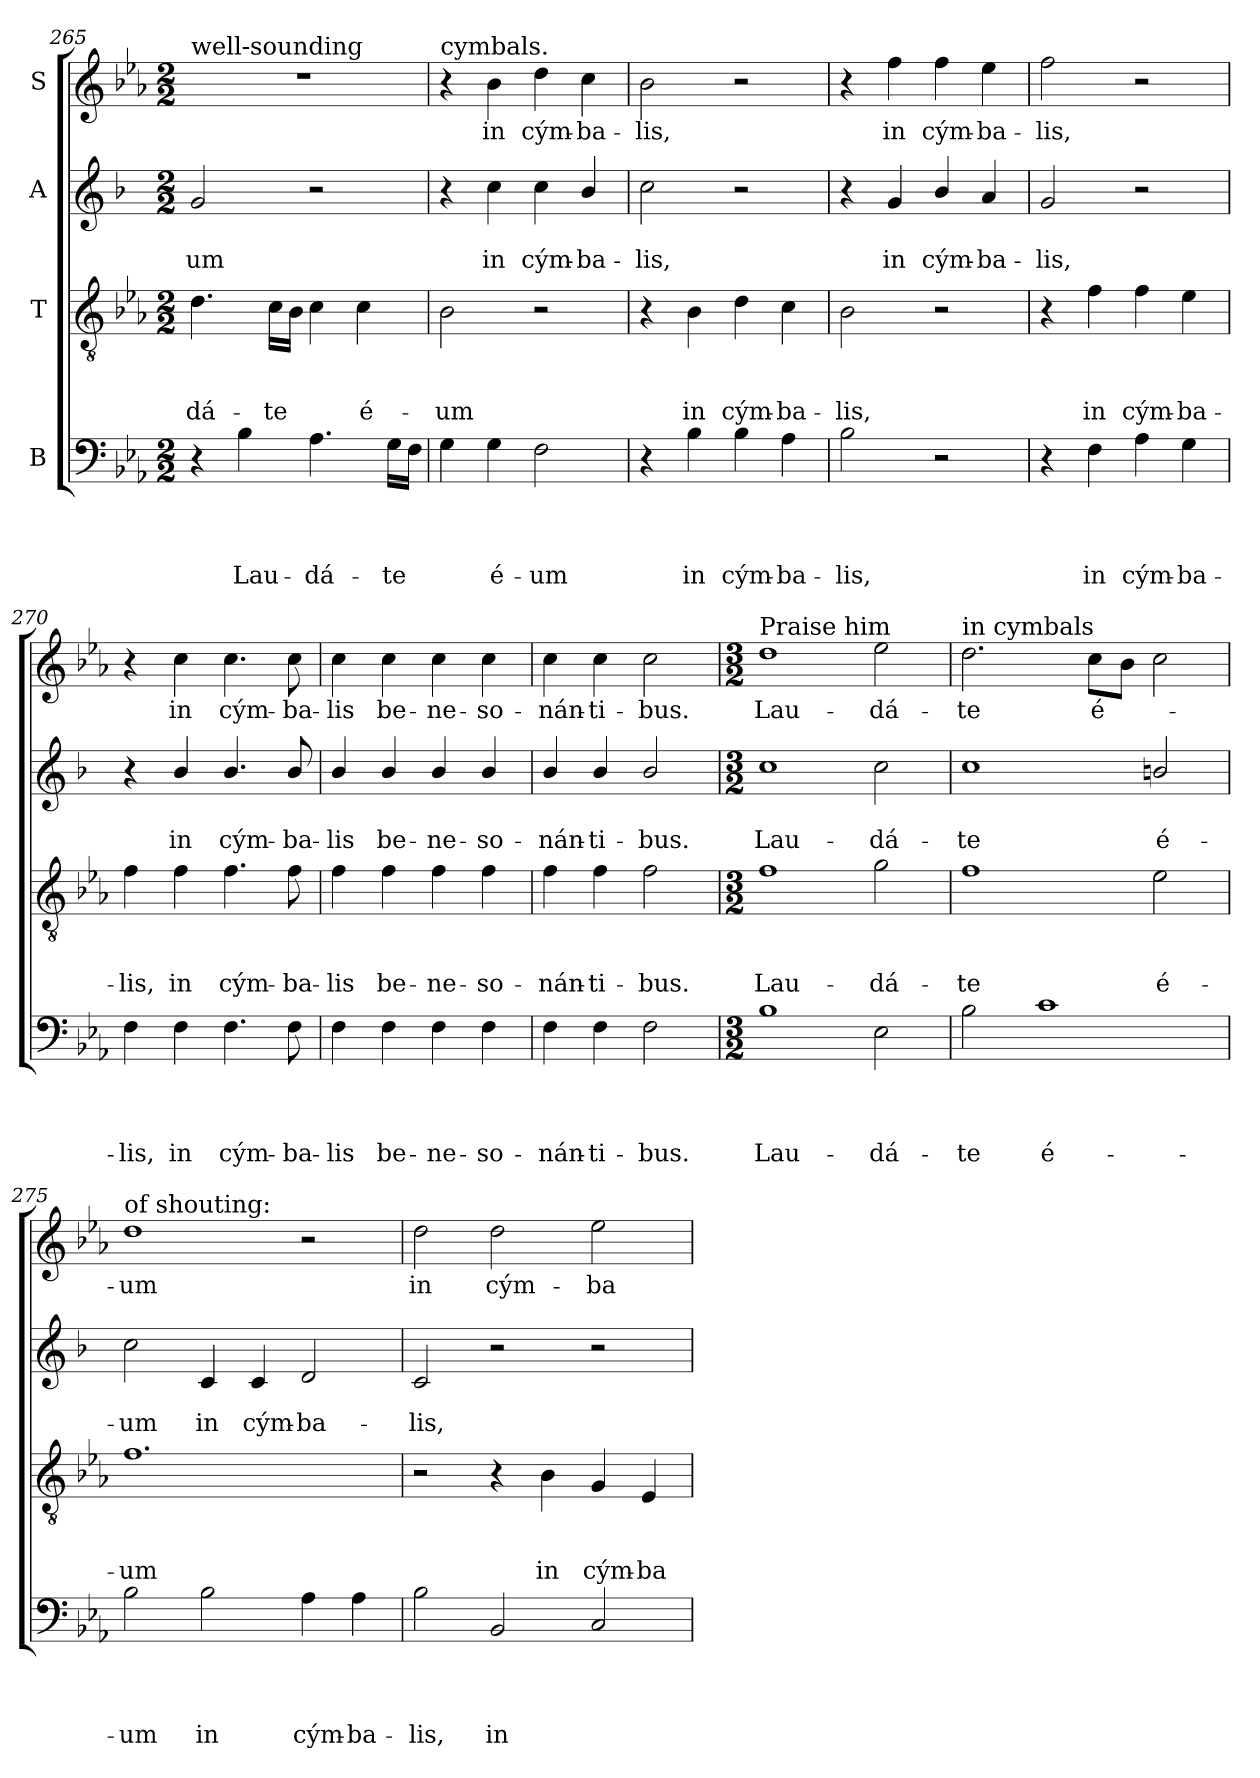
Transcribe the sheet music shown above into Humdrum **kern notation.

**kern	**text	**text	**text	**text	**kern	**text	**text	**text	**kern	**text	**text	**kern	**text
*part4	*part4	*part4	*part4	*part4	*part3	*part3	*part3	*part3	*part2	*part2	*part2	*part1	*part1
*staff4	*staff4	*staff4	*staff4	*staff4	*staff3	*staff3	*staff3	*staff3	*staff2	*staff2	*staff2	*staff1	*staff1
*I"B	*	*	*	*	*I"T	*	*	*	*I"A	*	*	*I"S	*
*clefF4	*	*	*	*	*clefGv2	*	*	*	*clefG2	*	*	*clefG2	*
*	*	*	*	*	*	*	*	*	*ITrd1c2	*	*	*	*
*k[b-e-a-]	*	*	*	*	*k[b-e-a-]	*	*	*	*k[b-e-a-]	*	*	*k[b-e-a-]	*
*E-:	*	*	*	*	*E-:	*	*	*	*E-:	*	*	*E-:	*
*M2/2	*	*	*	*	*M2/2	*	*	*	*M2/2	*	*	*M2/2	*
=265	=265	=265	=265	=265	=265	=265	=265	=265	=265	=265	=265	=265	=265
!	!	!	!	!	!	!	!	!	!	!	!	!LO:TX:a:t=well-sounding	!
!	!	!	!	!	!	!	!	!LO:LY:b	!	!	!LO:LY:b	!	!
4r	.	.	.	.	4.d\	.	.	-dá-	2f/	.	-um	1r	.
!	!	!	!	!LO:LY:b	!	!	!	!	!	!	!	!	!
4B-\	.	.	.	Lau-	.	.	.	.	.	.	.	.	.
!	!	!	!	!	!	!	!	!LO:LY:b	!	!	!	!	!
.	.	.	.	.	16c\LL	.	.	-te	.	.	.	.	.
.	.	.	.	.	16B-\JJ	.	.	.	.	.	.	.	.
!	!	!	!	!LO:LY:b	!	!	!	!	!	!	!	!	!
4.A-\	.	.	.	-dá-	4c\	.	.	.	2r	.	.	.	.
!	!	!	!	!	!	!	!	!LO:LY:b	!	!	!	!	!
.	.	.	.	.	4c\	.	.	é-	.	.	.	.	.
!	!	!	!	!LO:LY:b	!	!	!	!	!	!	!	!	!
16G\LL	.	.	.	-te	.	.	.	.	.	.	.	.	.
16F\JJ	.	.	.	.	.	.	.	.	.	.	.	.	.
=266	=266	=266	=266	=266	=266	=266	=266	=266	=266	=266	=266	=266	=266
!	!	!	!	!	!	!	!	!	!	!	!	!LO:TX:a:t=cymbals.	!
!	!	!	!	!	!	!	!	!LO:LY:b	!	!	!	!	!
4G\	.	.	.	.	2B-\	.	.	-um	4r	.	.	4r	.
!	!	!	!	!LO:LY:b	!	!	!	!	!	!	!LO:LY:b	!	!LO:LY:b
4G\	.	.	.	é-	.	.	.	.	4b-\	.	in	4b-\	in
!	!	!	!	!LO:LY:b	!	!	!	!	!	!	!LO:LY:b	!	!LO:LY:b
2F\	.	.	.	-um	2r	.	.	.	4b-\	.	cým-	4dd\	cým-
!	!	!	!	!	!	!	!	!	!	!	!LO:LY:b	!	!LO:LY:b
.	.	.	.	.	.	.	.	.	4a-/	.	-ba-	4cc\	-ba-
=267	=267	=267	=267	=267	=267	=267	=267	=267	=267	=267	=267	=267	=267
!	!	!	!	!	!	!	!	!	!	!	!LO:LY:b	!	!LO:LY:b
4r	.	.	.	.	4r	.	.	.	2b-\	.	-lis,	2b-\	-lis,
!	!	!	!	!LO:LY:b	!	!	!	!LO:LY:b	!	!	!	!	!
4B-\	.	.	.	in	4B-\	.	.	in	.	.	.	.	.
!	!	!	!	!LO:LY:b	!	!	!	!LO:LY:b	!	!	!	!	!
4B-\	.	.	.	cým-	4d\	.	.	cým-	2r	.	.	2r	.
!	!	!	!	!LO:LY:b	!	!	!	!LO:LY:b	!	!	!	!	!
4A-\	.	.	.	-ba-	4c\	.	.	-ba-	.	.	.	.	.
=268	=268	=268	=268	=268	=268	=268	=268	=268	=268	=268	=268	=268	=268
!	!	!	!	!LO:LY:b	!	!	!	!LO:LY:b	!	!	!	!	!
2B-\	.	.	.	-lis,	2B-\	.	.	-lis,	4r	.	.	4r	.
!	!	!	!	!	!	!	!	!	!	!	!LO:LY:b	!	!LO:LY:b
.	.	.	.	.	.	.	.	.	4f/	.	in	4ff\	in
!	!	!	!	!	!	!	!	!	!	!	!LO:LY:b	!	!LO:LY:b
2r	.	.	.	.	2r	.	.	.	4a-/	.	cým-	4ff\	cým-
!	!	!	!	!	!	!	!	!	!	!	!LO:LY:b	!	!LO:LY:b
.	.	.	.	.	.	.	.	.	4g/	.	-ba-	4ee-\	-ba-
!!LO:LB:g=z
=269	=269	=269	=269	=269	=269	=269	=269	=269	=269	=269	=269	=269	=269
!	!	!	!	!	!	!	!	!	!	!	!LO:LY:b	!	!LO:LY:b
4r	.	.	.	.	4r	.	.	.	2f/	.	-lis,	2ff\	-lis,
!	!	!	!	!LO:LY:b	!	!	!	!LO:LY:b	!	!	!	!	!
4F\	.	.	.	in	4f\	.	.	in	.	.	.	.	.
!	!	!	!	!LO:LY:b	!	!	!	!LO:LY:b	!	!	!	!	!
4A-\	.	.	.	cým-	4f\	.	.	cým-	2r	.	.	2r	.
!	!	!	!	!LO:LY:b	!	!	!	!LO:LY:b	!	!	!	!	!
4G\	.	.	.	-ba-	4e-\	.	.	-ba-	.	.	.	.	.
=270	=270	=270	=270	=270	=270	=270	=270	=270	=270	=270	=270	=270	=270
!	!	!	!	!LO:LY:b	!	!	!	!LO:LY:b	!	!	!	!	!
4F\	.	.	.	-lis,	4f\	.	.	-lis,	4r	.	.	4r	.
!	!	!	!	!LO:LY:b	!	!	!	!LO:LY:b	!	!	!LO:LY:b	!	!LO:LY:b
4F\	.	.	.	in	4f\	.	.	in	4a-/	.	in	4cc\	in
!	!	!	!	!LO:LY:b	!	!	!	!LO:LY:b	!	!	!LO:LY:b	!	!LO:LY:b
4.F\	.	.	.	cým-	4.f\	.	.	cým-	4.a-/	.	cým-	4.cc\	cým-
!	!	!	!	!LO:LY:b	!	!	!	!LO:LY:b	!	!	!LO:LY:b	!	!LO:LY:b
8F\	.	.	.	-ba-	8f\	.	.	-ba-	8a-/	.	-ba-	8cc\	-ba-
=271	=271	=271	=271	=271	=271	=271	=271	=271	=271	=271	=271	=271	=271
!	!	!	!	!LO:LY:b	!	!	!	!LO:LY:b	!	!	!LO:LY:b	!	!LO:LY:b
4F\	.	.	.	-lis	4f\	.	.	-lis	4a-/	.	-lis	4cc\	-lis
!	!	!	!	!LO:LY:b	!	!	!	!LO:LY:b	!	!	!LO:LY:b	!	!LO:LY:b
4F\	.	.	.	be-	4f\	.	.	be-	4a-/	.	be-	4cc\	be-
!	!	!	!	!LO:LY:b	!	!	!	!LO:LY:b	!	!	!LO:LY:b	!	!LO:LY:b
4F\	.	.	.	-ne-	4f\	.	.	-ne-	4a-/	.	-ne-	4cc\	-ne-
!	!	!	!	!LO:LY:b	!	!	!	!LO:LY:b	!	!	!LO:LY:b	!	!LO:LY:b
4F\	.	.	.	-so-	4f\	.	.	-so-	4a-/	.	-so-	4cc\	-so-
=272	=272	=272	=272	=272	=272	=272	=272	=272	=272	=272	=272	=272	=272
!	!	!	!	!LO:LY:b	!	!	!	!LO:LY:b	!	!	!LO:LY:b	!	!LO:LY:b
4F\	.	.	.	-nán-	4f\	.	.	-nán-	4a-/	.	-nán-	4cc\	-nán-
!	!	!	!	!LO:LY:b	!	!	!	!LO:LY:b	!	!	!LO:LY:b	!	!LO:LY:b
4F\	.	.	.	-ti-	4f\	.	.	-ti-	4a-/	.	-ti-	4cc\	-ti-
!	!	!	!	!LO:LY:b	!	!	!	!LO:LY:b	!	!	!LO:LY:b	!	!LO:LY:b
2F\	.	.	.	-bus.	2f\	.	.	-bus.	2a-/	.	-bus.	2cc\	-bus.
=273	=273	=273	=273	=273	=273	=273	=273	=273	=273	=273	=273	=273	=273
*M3/2	*	*	*	*	*M3/2	*	*	*	*M3/2	*	*	*M3/2	*
!	!	!	!	!	!	!	!	!	!	!	!	!LO:TX:a:t=Praise him	!
!	!	!	!	!LO:LY:b	!	!	!	!LO:LY:b	!	!	!LO:LY:b	!	!LO:LY:b
1B-	.	.	.	Lau-	1f	.	.	Lau-	1b-	.	Lau-	1dd	Lau-
!	!	!	!	!LO:LY:b	!	!	!	!LO:LY:b	!	!	!LO:LY:b	!	!LO:LY:b
2E-\	.	.	.	-dá-	2g\	.	.	-dá-	2b-\	.	-dá-	2ee-\	-dá-
!!LO:PB:g=z
=274	=274	=274	=274	=274	=274	=274	=274	=274	=274	=274	=274	=274	=274
!	!	!	!	!	!	!	!	!	!	!	!	!LO:TX:a:t=in cymbals	!
!	!	!	!	!LO:LY:b	!	!	!	!LO:LY:b	!	!	!LO:LY:b	!	!LO:LY:b
2B-\	.	.	.	-te	1f	.	.	-te	1b-	.	-te	2.dd\	-te
!	!	!	!	!LO:LY:b	!	!	!	!	!	!	!	!	!
1c	.	.	.	é-	.	.	.	.	.	.	.	.	.
!	!	!	!	!	!	!	!	!	!	!	!	!	!LO:LY:b
.	.	.	.	.	.	.	.	.	.	.	.	8cc\L	é-
.	.	.	.	.	.	.	.	.	.	.	.	8b-\J	.
!	!	!	!	!	!	!	!	!LO:LY:b	!	!	!LO:LY:b	!	!
.	.	.	.	.	2e-\	.	.	é-	2a/	.	é-	2cc\	.
=275	=275	=275	=275	=275	=275	=275	=275	=275	=275	=275	=275	=275	=275
!	!	!	!	!	!	!	!	!	!	!	!	!LO:TX:a:t=of shouting&colon;	!
!	!	!	!	!LO:LY:b	!	!	!	!LO:LY:b	!	!	!LO:LY:b	!	!LO:LY:b
2B-\	.	.	.	-um	1.f	.	.	-um	2b-\	.	-um	1dd	-um
!	!	!	!	!LO:LY:b	!	!	!	!	!	!	!LO:LY:b	!	!
2B-\	.	.	.	in	.	.	.	.	4B-/	.	in	.	.
!	!	!	!	!	!	!	!	!	!	!	!LO:LY:b	!	!
.	.	.	.	.	.	.	.	.	4B-/	.	cým-	.	.
!	!	!	!	!LO:LY:b	!	!	!	!	!	!	!LO:LY:b	!	!
4A-\	.	.	.	cým-	.	.	.	.	2c/	.	-ba-	2r	.
!	!	!	!	!LO:LY:b	!	!	!	!	!	!	!	!	!
4A-\	.	.	.	-ba-	.	.	.	.	.	.	.	.	.
=276	=276	=276	=276	=276	=276	=276	=276	=276	=276	=276	=276	=276	=276
!	!	!	!	!LO:LY:b	!	!	!	!	!	!	!LO:LY:b	!	!LO:LY:b
2B-\	.	.	.	-lis,	2r	.	.	.	2B-/	.	-lis,	2dd\	in
!	!	!	!	!LO:LY:b	!	!	!	!	!	!	!	!	!LO:LY:b
2BB-/	.	.	.	in	4r	.	.	.	2r	.	.	2dd\	cým-
!	!	!	!	!	!	!	!	!LO:LY:b	!	!	!	!	!
.	.	.	.	.	4B-\	.	.	in	.	.	.	.	.
!	!	!	!	!	!	!	!	!LO:LY:b	!	!	!	!	!LO:LY:b
2C/	.	.	.	.	4G/	.	.	cým-	2r	.	.	2ee-\	-ba-
!	!	!	!	!	!	!	!	!LO:LY:b	!	!	!	!	!
.	.	.	.	.	4E-/	.	.	-ba-	.	.	.	.	.
=	=	=	=	=	=	=	=	=	=	=	=	=	=
*-	*-	*-	*-	*-	*-	*-	*-	*-	*-	*-	*-	*-	*-
